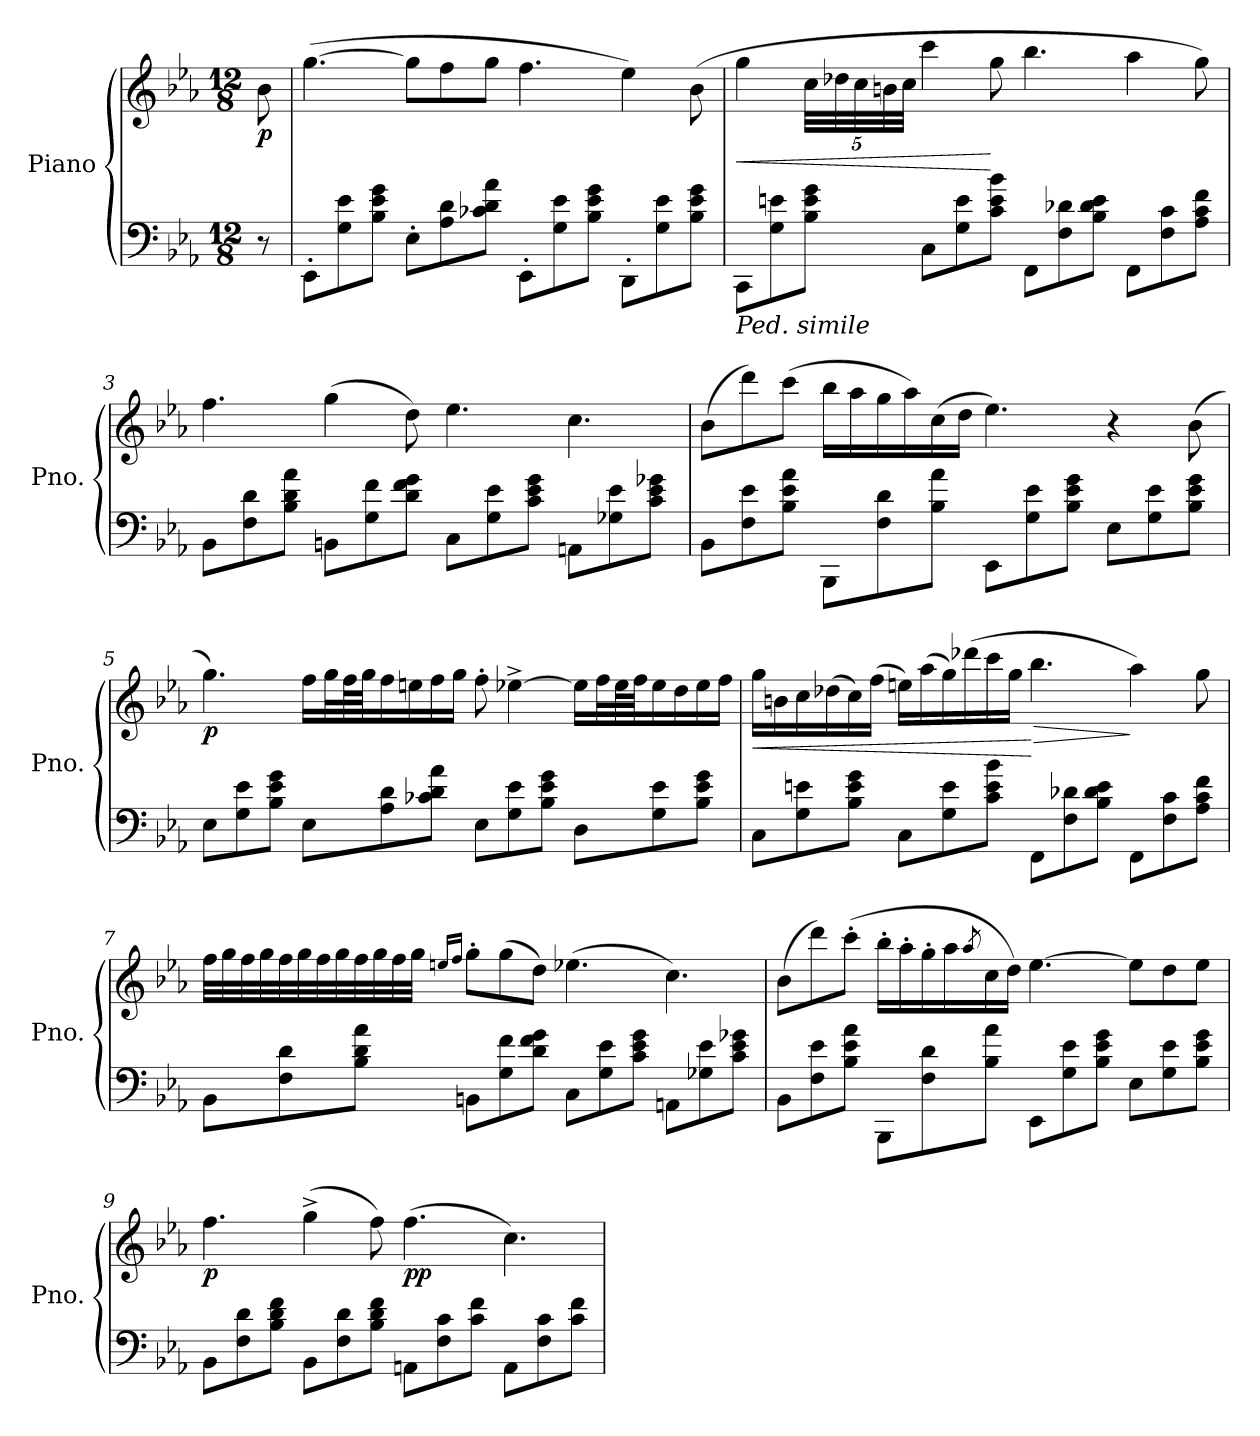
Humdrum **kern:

**kern	**kern	**dynam
*part1	*part1	*part1
*staff2	*staff1	*staff1/2
*I"Piano	*	*
*I'Pno.	*	*
*clefF4	*clefG2	*
*k[b-e-a-]	*k[b-e-a-]	*
*M12/8	*M12/8	*
*MM60	*MM60	*
=	=	=
!	!	!LO:DY:b
8r	8b-\	p
=1	=1	=1
8EE-'\L	(>[4.gg\	.
8G\< 8e-\<	.	.
8B-\ 8e-\ 8g\J	.	.
8E-'\L	8gg\L]	.
8A-\ 8d\	8ff\	.
8c-X\ 8d\ 8a-\J	8gg\J	.
8EE-'\L	4.ff\	.
8G\ 8e-\	.	.
8B-\ 8e-\ 8g\J	.	.
8DD'\L	4ee-\)	.
8G\ 8e-\	.	.
8B-\ 8e-\ 8g\J	(>8b-\	.
=2	=2	=2
!LO:TX:b:i:t=Ped. simile	!	!
!	!	!LO:HP:b
8CC\L	4gg\	<
8G\ 8en\	.	.
*	*Xbrackettup	*
8B-\ 8e\ 8g\J	40cc\LLL	.
.	40dd-X\	.
.	40cc\	.
.	40bn\	.
.	40cc\JJJ	.
8C\L	4ccc\	.
8G\ 8e\	.	.
8c\ 8e\ 8b-\J	8gg\	[
8FF\L	4.bb-\	.
8F\ 8d-X\	.	.
8B-\ 8d-\ 8e\J	.	.
8FF\L	4aa-\	.
8F\ 8c\	.	.
8A-\ 8c\ 8f\J	8gg\)	.
=3	=3	=3
8BB-\L	4.ff\	.
8F\ 8d\	.	.
8B-\ 8d\ 8a-\J	.	.
8BBn\L	(>4gg\	.
8G\ 8f\	.	.
8d\ 8f\ 8g\J	8dd\)	.
8C\L	4.ee-\	.
8G\ 8e-\	.	.
8c\ 8e-\ 8g\J	.	.
8AAn\L	4.cc\	.
8G-X\ 8e-\	.	.
8c\ 8e-\ 8g-X\J	.	.
=4	=4	=4
8BB-\L	(>8b-\L	.
8F\ 8e-\	8ddd\)	.
8B-\ 8e-\ 8a-\J	(>8ccc\J	.
8BBB-\L	16bb-\LL	.
.	16aa-\	.
8F\ 8d\	16gg\	.
.	16aa-\)	.
8B-\ 8a-\J	(>16cc\	.
.	16dd\JJ	.
8EE-\L	4.ee-\)	.
8G\ 8e-\	.	.
8B-\ 8e-\ 8g\J	.	.
8E-\L	4r	.
8G\ 8e-\	.	.
8B-\ 8e-\ 8g\J	(>8b-\	.
=5	=5	=5
!	!	!LO:DY:b
8E-\L	4.gg\)	p
8G\ 8e-\	.	.
8B-\ 8e-\ 8g\J	.	.
8E-\L	16ff\LL	.
.	32gg\L	.
.	64ff\L	.
.	64gg\JJ	.
8A-\ 8d\	16ff\	.
.	16een\	.
8c-X\ 8d\ 8a-\J	16ff\	.
.	16gg\JJ	.
8E-\L	8ff'\	.
8G\ 8e-\	[4ee-X^\	.
8B-\ 8e-\ 8g\J	.	.
8D\L	16ee-\LL]	.
.	32ff\L	.
.	64ee-\L	.
.	64ff\JJ	.
8G\ 8e-\	16ee-\	.
.	16dd\	.
8B-\ 8e-\ 8g\J	16ee-\	.
.	16ff\JJ	.
=6	=6	=6
!	!	!LO:HP:b
8C\L	16gg\LL	<
.	16bn\	.
8G\ 8en\	16cc\	.
.	(>16dd-X\	.
8B-\ 8e\ 8g\J	16cc\)	.
.	(>16ff\JJ	.
8C\L	16een\LL)	.
.	(>16aa-\	.
8G\ 8e\	16gg\)	.
.	(>16ddd-X\	.
8c\ 8e\ 8b-\J	16ccc\	.
.	16gg\JJ	.
!	!	!LO:HP:n=1:b
8FF\L	4.bb-\	[ >
8F\ 8d-X\	.	.
8B-\ 8d-\ 8e\J	.	.
8FF\L	4aa-\)	]
8F\ 8c\	.	.
8A-\ 8c\ 8f\J	8gg\	.
=7	=7	=7
8BB-\L	32ff\LLL	.
.	32gg\	.
.	32ff\	.
.	32gg\	.
8F\ 8d\	32ff\	.
.	32gg\	.
.	32ff\	.
.	32gg\	.
8B-\ 8d\ 8a-\J	32ff\	.
.	32gg\	.
.	32ff\	.
.	32gg\JJJ	.
.	16qeen/LL	.
.	16qff/JJ	.
8BBn\L	8gg'\L	.
8G\ 8f\	(>8gg\	.
8d\ 8f\ 8g\J	8dd\J)	.
8C\L	(>4.ee-X\	.
8G\ 8e-\	.	.
8c\ 8e-\ 8g\J	.	.
8AAn\L	4.cc\)	.
8G-X\ 8e-\	.	.
8c\ 8e-\ 8g-X\J	.	.
=8	=8	=8
8BB-\L	(>8b-\L	.
8F\ 8e-\	8ddd\)	.
8B-\ 8e-\ 8a-\J	(>8ccc'\J	.
8BBB-\L	16bb-'\LL	.
.	16aa-'\	.
8F\ 8d\	16gg'\	.
.	16aa-\	.
.	8qaa-/	.
8B-\ 8a-\J	16cc\	.
.	16dd\JJ)	.
8EE-\L	[4.ee-\	.
8G\ 8e-\	.	.
8B-\ 8e-\ 8g\J	.	.
8E-\L	8ee-\L]	.
8G\ 8e-\	8dd\	.
8B-\ 8e-\ 8g\J	8ee-\J	.
=9	=9	=9
!	!	!LO:DY:b
8BB-\L	4.ff\	p
8F\ 8d\	.	.
8B-\ 8d\ 8f\J	.	.
8BB-\L	(>4gg^\	.
8F\ 8d\	.	.
8B-\ 8d\ 8f\J	8ff\)	.
!	!	!LO:DY:b
8AAn\L	(>4.ff\	pp
8F\ 8c\	.	.
8c\ 8f\J	.	.
8AA\L	4.cc\)	.
8F\ 8c\	.	.
8c\ 8f\J	.	.
=	=	=
*-	*-	*-
